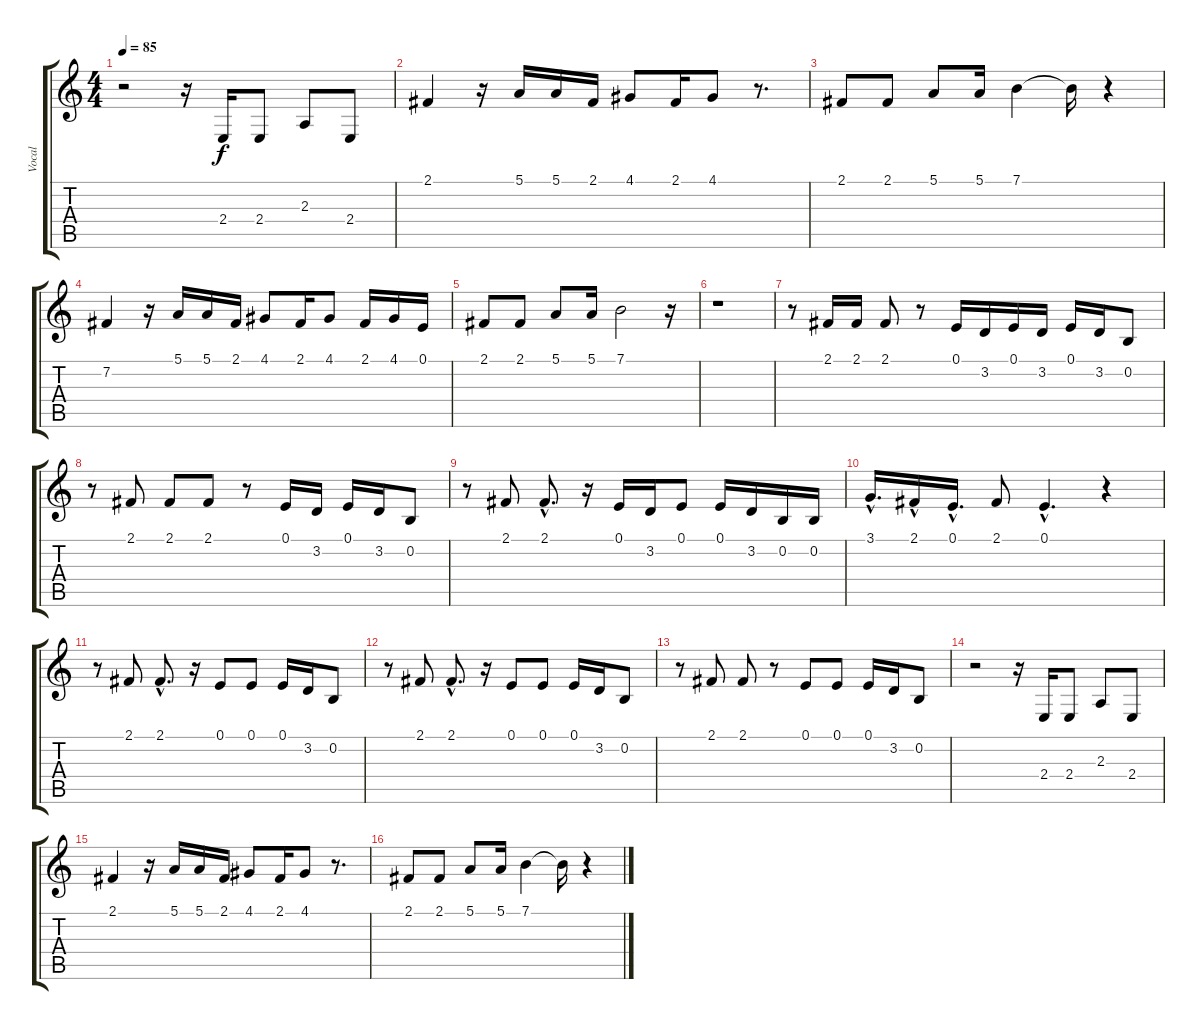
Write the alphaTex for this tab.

\track ("Vocal" "Vocal") {instrument bagpipe}
\staff {score tabs}
\tuning (E4 B3 G3 D3 A2 E2) {hide}
\ts (4 4)
\tempo 85
\clef g2
\ks c
r.2{dy f} r.16 2.4.16 2.4.8 2.3.8 2.4.8 |
2.1.4 r.16 5.1.16 5.1.16 2.1.16 4.1.8 2.1.16 4.1.8 r.8{d} |
2.1.8 2.1.8 5.1.8 5.1.16 7.1.4 7.1{t}.16 r.4 |
7.2.4 r.16 5.1.16 5.1.16 2.1.16 4.1.8 2.1.16 4.1.8 2.1.16 4.1.16 0.1.16 |
2.1.8 2.1.8 5.1.8 5.1.16 7.1.2 r.16 |
r.1 |
r.8 2.1.16 2.1.16 2.1.8 r.8 0.1.16 3.2.16 0.1.16 3.2.16 0.1.16 3.2.16 0.2.8 |
r.8 2.1.8 2.1.8 2.1.8 r.8 0.1.16 3.2.16 0.1.16 3.2.16 0.2.8 |
r.8 2.1.8 2.1{hac}.8{d} r.16 0.1.16 3.2.16 0.1.8 0.1.16 3.2.16 0.2.16 0.2.16 |
3.1{hac}.16{d} 2.1{hac}.16 0.1{hac}.16{d} 2.1.8 0.1{hac}.4{d} r.4 |
r.8 2.1.8 2.1{hac}.8{d} r.16 0.1.8 0.1.8 0.1.16 3.2.16 0.2.8 |
r.8 2.1.8 2.1{hac}.8{d} r.16 0.1.8 0.1.8 0.1.16 3.2.16 0.2.8 |
r.8 2.1.8 2.1.8 r.8 0.1.8 0.1.8 0.1.16 3.2.16 0.2.8 |
r.2 r.16 2.4.16 2.4.8 2.3.8 2.4.8 |
2.1.4 r.16 5.1.16 5.1.16 2.1.16 4.1.8 2.1.16 4.1.8 r.8{d} |
2.1.8 2.1.8 5.1.8 5.1.16 7.1.4 7.1{t}.16 r.4
